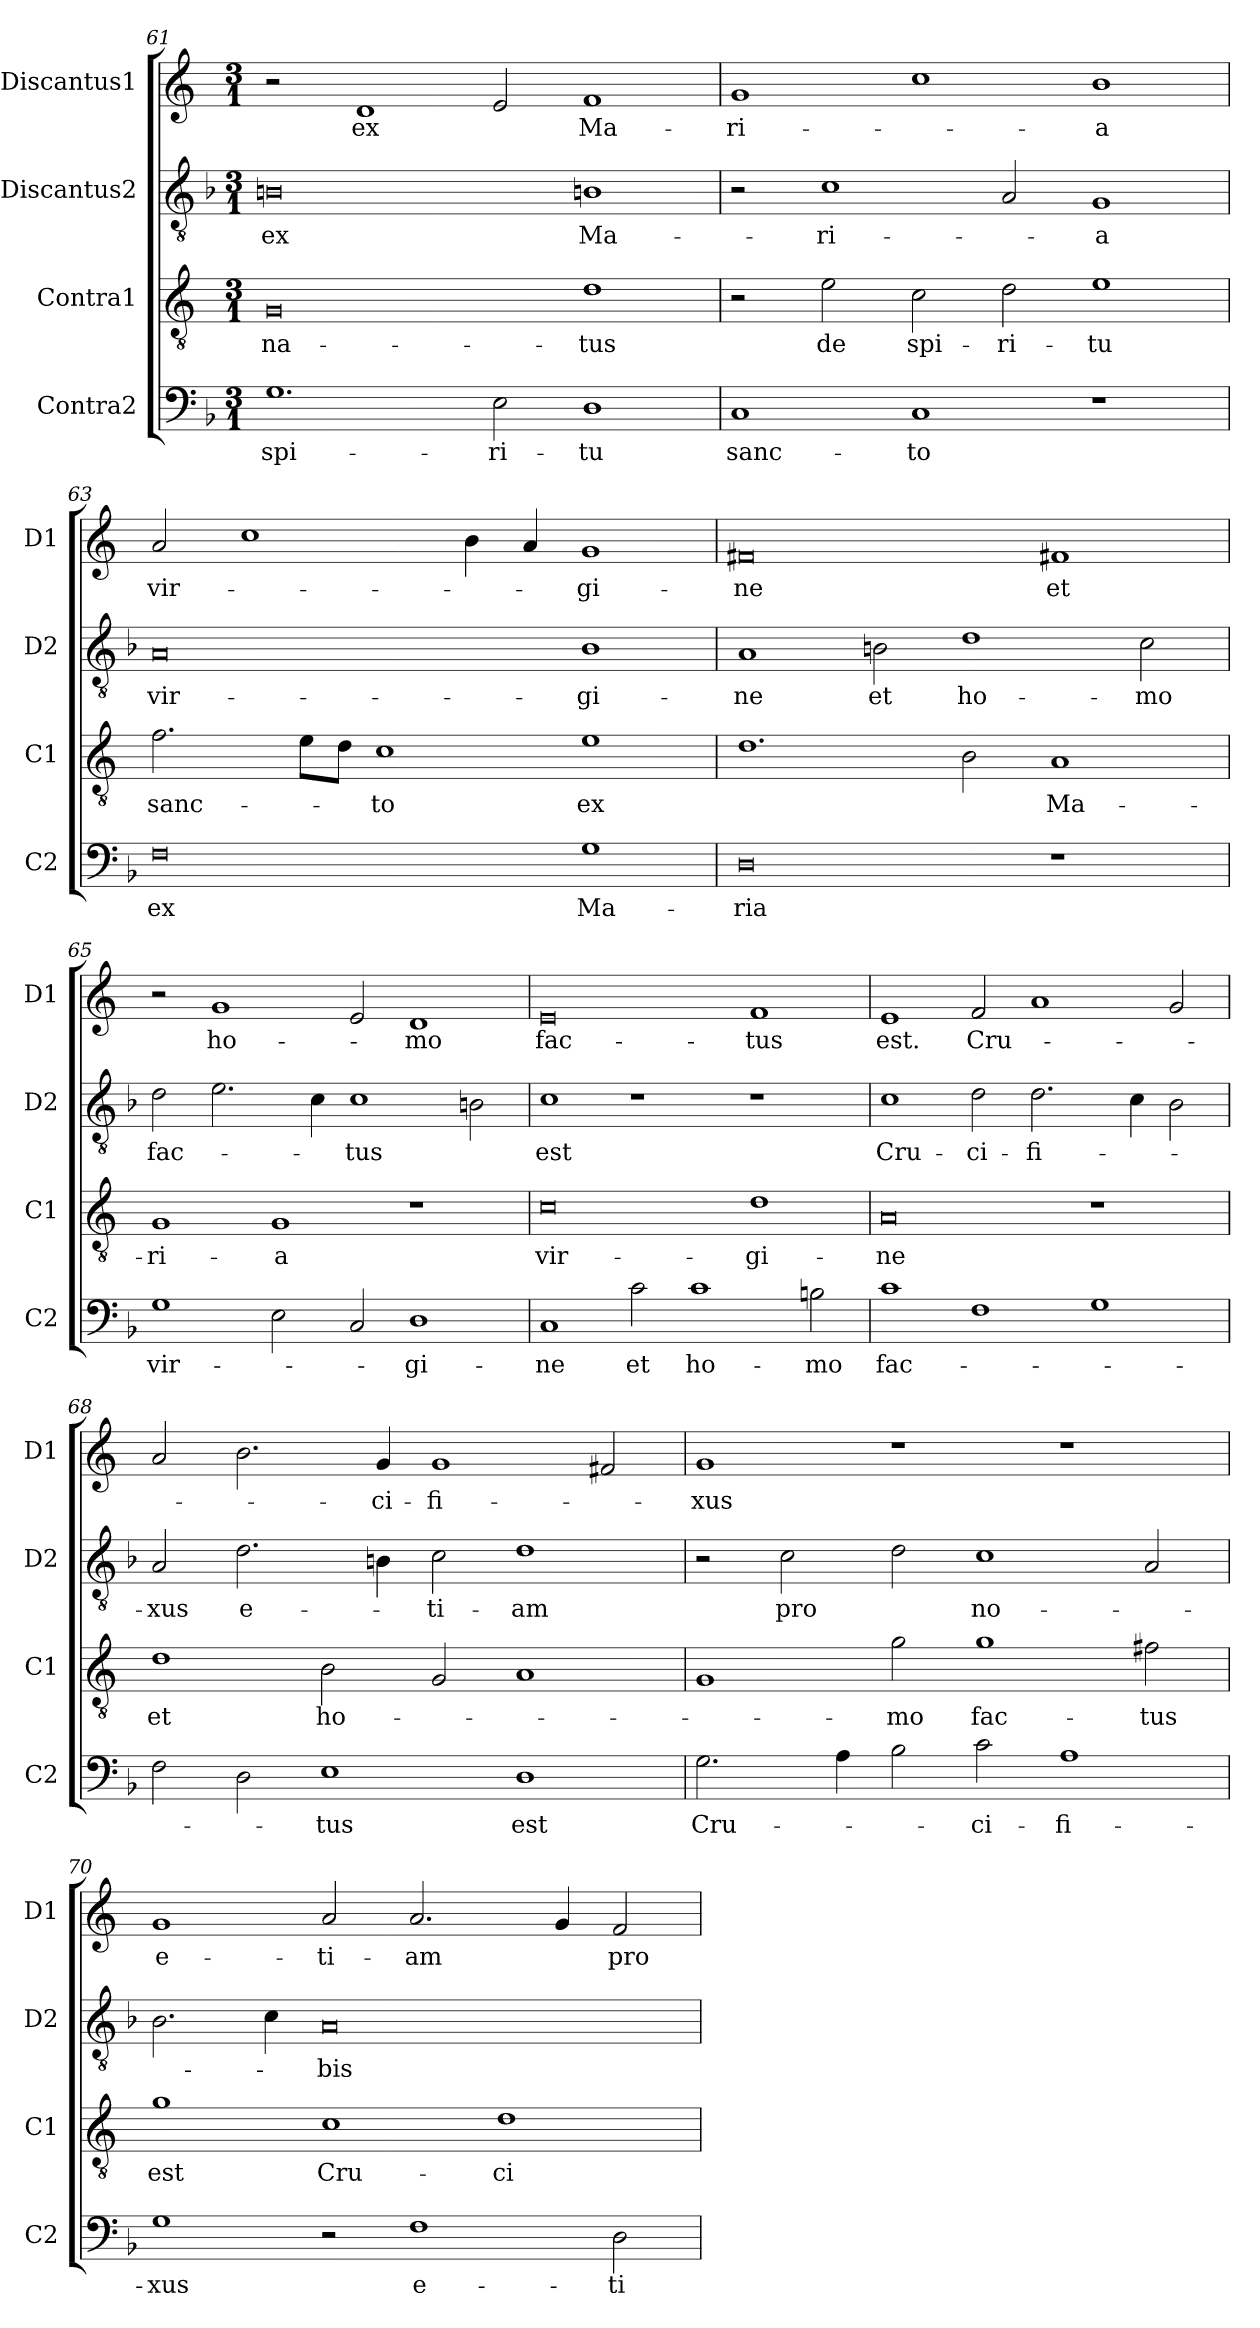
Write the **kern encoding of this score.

**kern	**text	**kern	**text	**kern	**text	**kern	**text
*part4	*part4	*part3	*part3	*part2	*part2	*part1	*part1
*staff4	*staff4	*staff3	*staff3	*staff2	*staff2	*staff1	*staff1
*I"Contra2	*	*I"Contra1	*	*I"Discantus2	*	*I"Discantus1	*
*I'C2	*	*I'C1	*	*I'D2	*	*I'D1	*
*clefF4	*	*clefGv2	*	*clefGv2	*	*clefG2	*
*k[b-]	*	*k[]	*	*k[b-]	*	*k[]	*
*M3/1	*	*M3/1	*	*M3/1	*	*M3/1	*
=61	=61	=61	=61	=61	=61	=61	=61
1.G	spi-	0G	-na-	0Bn	ex	2r	.
.	.	.	.	.	.	1d	ex
2E\	-ri-	.	.	.	.	2e/	.
1D	-tu	1d	-tus	1Bn	Ma-	1f	Ma-
=62	=62	=62	=62	=62	=62	=62	=62
1C	sanc-	2r	.	2r	.	1g	-ri-
.	.	2e\	de	1c	-ri-	.	.
1C	-to	2c\	spi-	.	.	1cc	.
.	.	2d\	-ri-	2A/	.	.	.
1r	.	1e	-tu	1G	-a	1b	-a
=63	=63	=63	=63	=63	=63	=63	=63
0F	ex	2.f\	sanc-	0A	vir-	2a/	vir-
.	.	.	.	.	.	1cc	.
.	.	8e\L	.	.	.	.	.
.	.	8d\J	.	.	.	.	.
.	.	1c	-to	.	.	.	.
.	.	.	.	.	.	4b\	.
.	.	.	.	.	.	4a/	.
1G	Ma-	1e	ex	1B-	-gi-	1g	-gi-
=64	=64	=64	=64	=64	=64	=64	=64
0D	-ria	1.d	.	1A	-ne	0f#X	-ne
.	.	.	.	2Bn\	et	.	.
.	.	2B\	.	1d	ho-	.	.
1r	.	1A	Ma-	.	.	1f#X	et
.	.	.	.	2c\	-mo	.	.
=65	=65	=65	=65	=65	=65	=65	=65
1G	vir-	1G	-ri-	2d\	fac-	2r	.
.	.	.	.	2.e\	.	1g	ho-
2E\	.	1G	-a	.	.	.	.
.	.	.	.	4c\	.	.	.
2C/	.	.	.	1c	-tus	2e/	.
1D	-gi-	1r	.	.	.	1d	-mo
.	.	.	.	2Bn\	.	.	.
=66	=66	=66	=66	=66	=66	=66	=66
1C	-ne	0c	vir-	1c	est	0e	fac-
2c\	et	.	.	1r	.	.	.
1c	ho-	.	.	.	.	.	.
.	.	1d	-gi-	1r	.	1f	-tus
2Bn\	-mo	.	.	.	.	.	.
=67	=67	=67	=67	=67	=67	=67	=67
1c	fac-	0A	-ne	1c	Cru-	1e	est.
1F	.	.	.	2d\	-ci-	2f/	Cru-
.	.	.	.	2.d\	-fi-	1a	.
1G	.	1r	.	.	.	.	.
.	.	.	.	4c\	.	.	.
.	.	.	.	2B-\	.	2g/	.
=68	=68	=68	=68	=68	=68	=68	=68
2F\	.	1d	et	2A/	-xus	2a/	.
2D\	.	.	.	2.d\	e-	2.b\	.
1E	-tus	2B\	ho-	.	.	.	.
.	.	.	.	4Bn\	.	4g/	-ci-
.	.	2G/	.	2c\	-ti-	1g	-fi-
1D	est	1A	.	1d	-am	.	.
.	.	.	.	.	.	2f#X/	.
=69	=69	=69	=69	=69	=69	=69	=69
2.G\	Cru-	1G	.	2r	.	1g	-xus
.	.	.	.	2c\	pro	.	.
4A\	.	.	.	.	.	.	.
2B-\	.	2g\	-mo	2d\	.	1r	.
2c\	-ci-	1g	fac-	1c	no-	.	.
1A	-fi-	.	.	.	.	1r	.
.	.	2f#X\	-tus	2A/	.	.	.
=70	=70	=70	=70	=70	=70	=70	=70
1G	-xus	1g	est	2.B-\	.	1g	e-
.	.	.	.	4c\	.	.	.
2r	.	1c	Cru-	0A	-bis	2a/	-ti-
1F	e-	.	.	.	.	2.a/	-am
.	.	1d	-ci-	.	.	.	.
.	.	.	.	.	.	4g/	.
2D\	-ti-	.	.	.	.	2f/	pro
=	=	=	=	=	=	=	=
*-	*-	*-	*-	*-	*-	*-	*-
